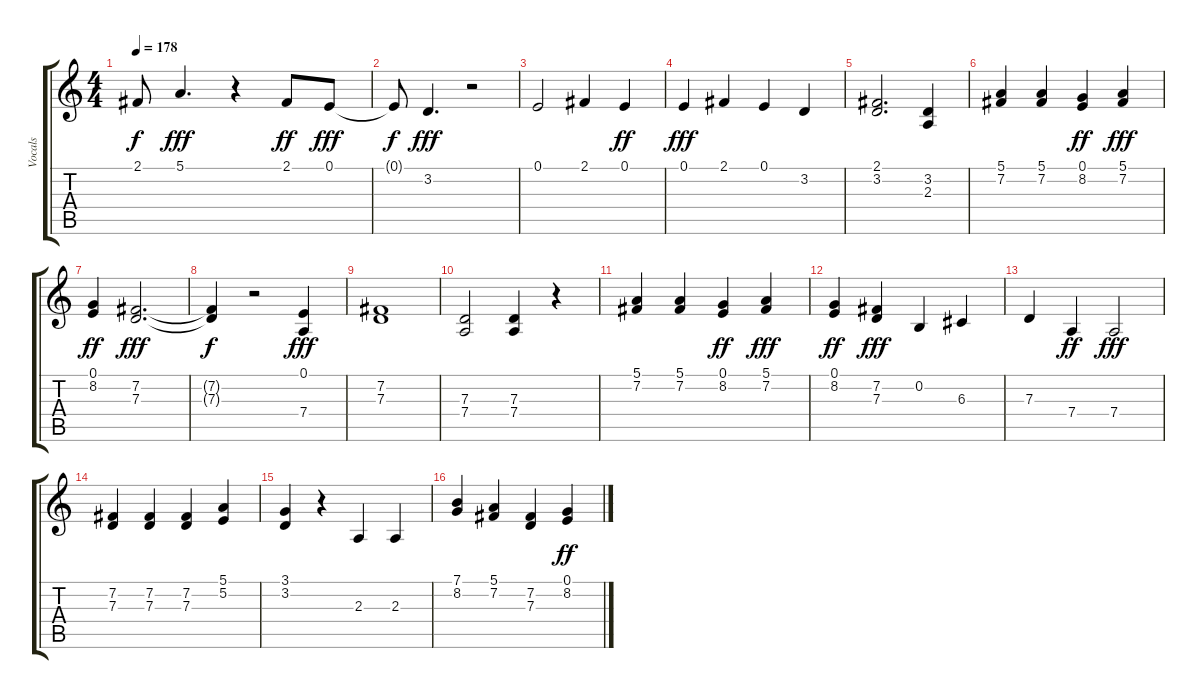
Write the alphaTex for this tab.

\track ("Vocals" "Vocals") {instrument oboe}
\staff {score tabs}
\tuning (E4 B3 G3 D3 A2 E2) {hide}
\ts (4 4)
\tempo 178
\clef g2
\ks c
2.1{t}.8{dy f} 5.1.4{d dy fff} r.4 2.1.8{dy ff} 0.1.8{dy fff} |
0.1{t}.8{dy f} 3.2.4{d dy fff} r.2 |
0.1.2 2.1.4 0.1.4{dy ff} |
0.1.4{dy fff} 2.1.4 0.1.4 3.2.4 |
(2.1 3.2).2{d} (3.2 2.3).4 |
(5.1 7.2).4 (5.1 7.2).4 (0.1 8.2).4{dy ff} (5.1 7.2).4{dy fff} |
(0.1 8.2).4{dy ff} (7.2 7.3).2{d dy fff} |
(7.2{t} 7.3{t}).4{dy f} r.2 (0.1 7.4).4{dy fff} |
(7.2 7.3).1 |
(7.3 7.4).2 (7.3 7.4).4 r.4 |
(5.1 7.2).4 (5.1 7.2).4 (0.1 8.2).4{dy ff} (5.1 7.2).4{dy fff} |
(0.1 8.2).4{dy ff} (7.2 7.3).4{dy fff} 0.2.4 6.3.4 |
7.3.4 7.4.4{dy ff} 7.4.2{dy fff} |
(7.2 7.3).4 (7.2 7.3).4 (7.2 7.3).4 (5.1 5.2).4 |
(3.1 3.2).4 r.4 2.3.4 2.3.4 |
(7.1 8.2).4 (5.1 7.2).4 (7.2 7.3).4 (0.1 8.2).4{dy ff}
